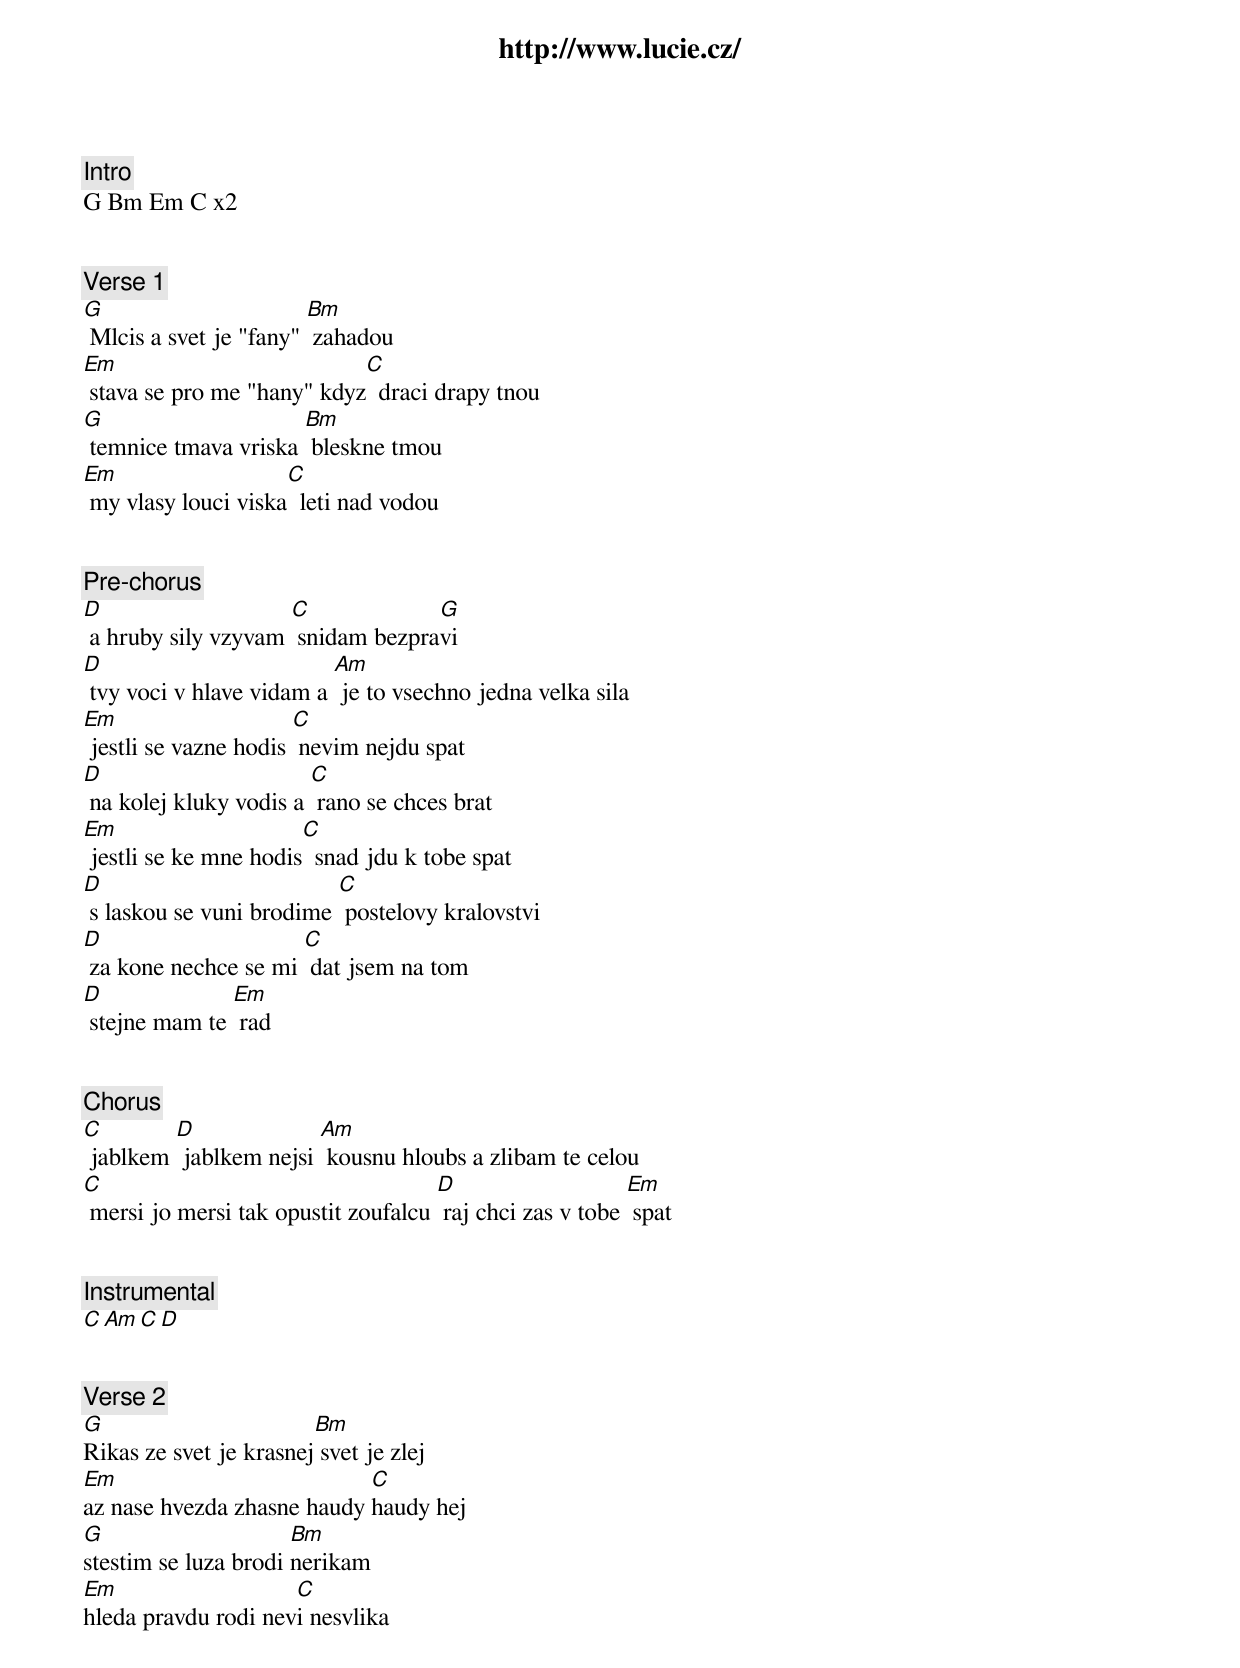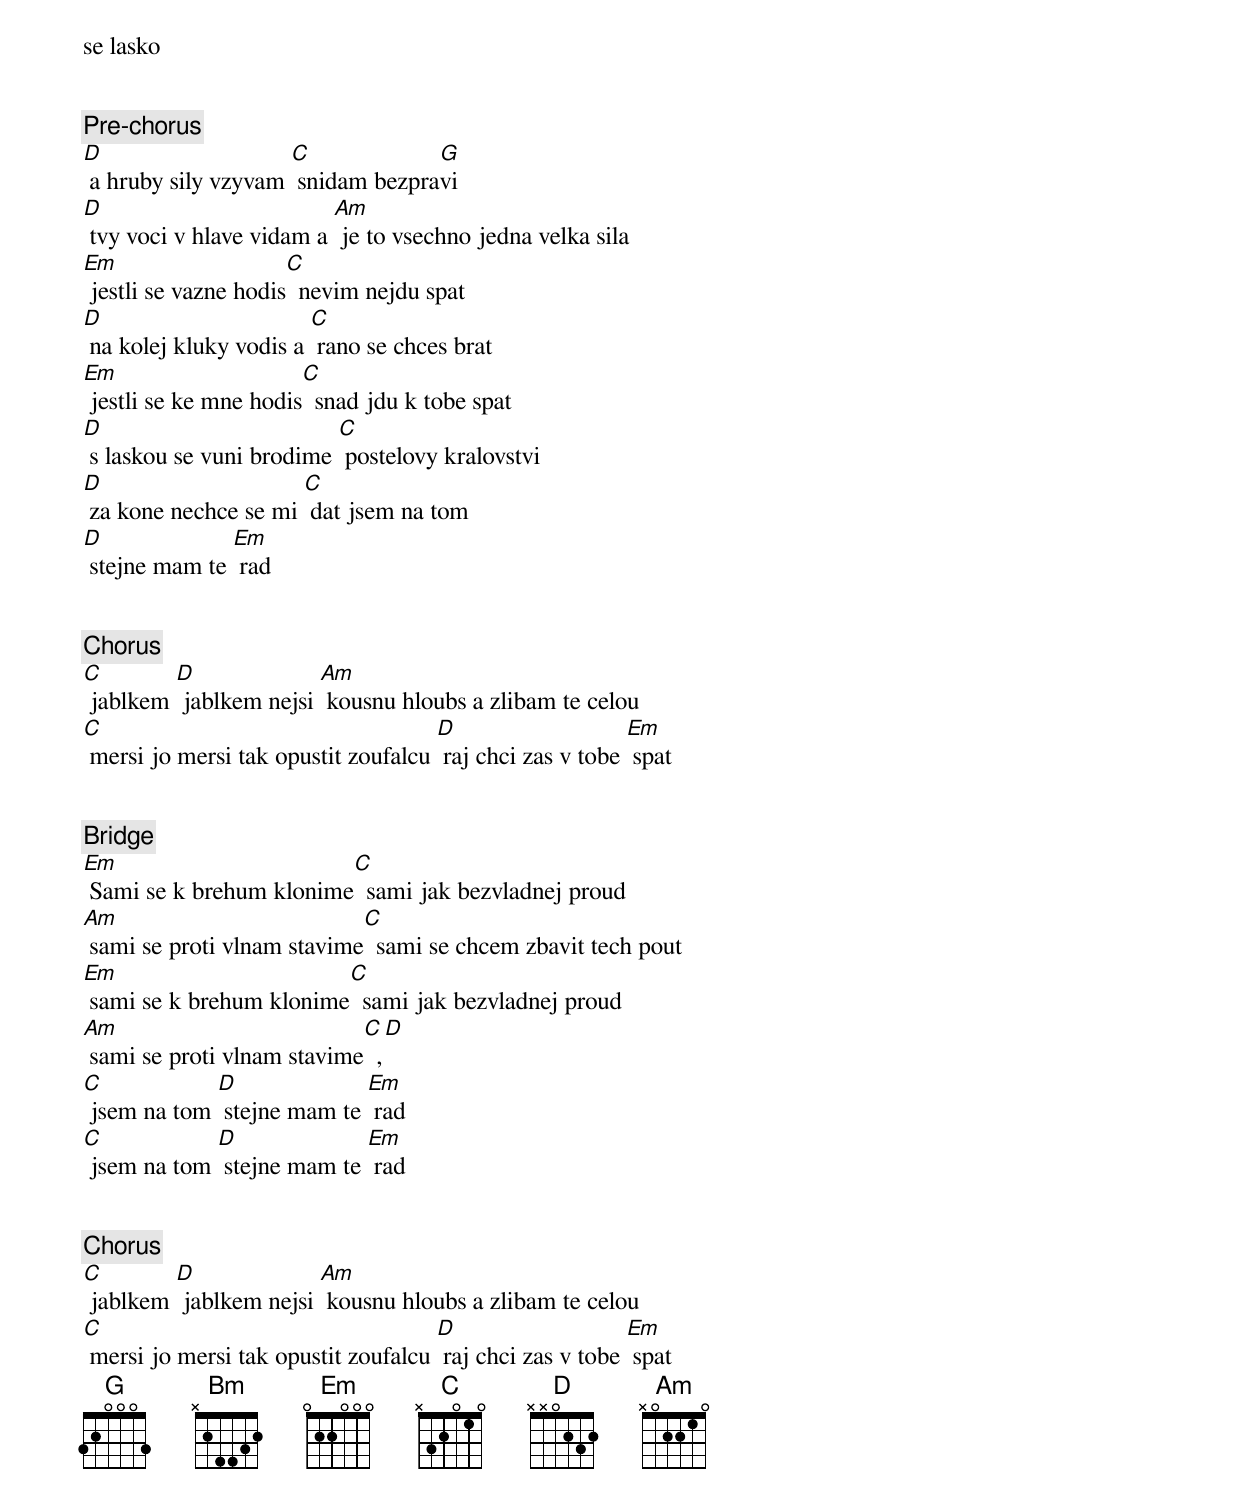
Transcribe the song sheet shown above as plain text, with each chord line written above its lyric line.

http://www.lucie.cz/

[Intro]
G Bm Em C x2


[Verse 1]
G                       Bm
 Mlcis a svet je "fany"  zahadou
Em                          C
 stava se pro me "hany" kdyz  draci drapy tnou
G                     Bm
 temnice tmava vriska  bleskne tmou
Em                   C
 my vlasy louci viska  leti nad vodou


[Pre-chorus]
D                    C             G
 a hruby sily vzyvam  snidam bezpravi
D                         Am
 tvy voci v hlave vidam a  je to vsechno jedna velka sila
Em                     C
 jestli se vazne hodis  nevim nejdu spat
D                       C
 na kolej kluky vodis a  rano se chces brat
Em                     C
 jestli se ke mne hodis  snad jdu k tobe spat
D                         C
 s laskou se vuni brodime  postelovy kralovstvi
D                     C
 za kone nechce se mi  dat jsem na tom
D              Em
 stejne mam te  rad


[Chorus]
C        D              Am
 jablkem  jablkem nejsi  kousnu hloubs a zlibam te celou
C                                    D                    Em
 mersi jo mersi tak opustit zoufalcu  raj chci zas v tobe  spat


[Instrumental]
C Am C D


[Verse 2]
G                       Bm
Rikas ze svet je krasnej svet je zlej
Em                          C
az nase hvezda zhasne haudy haudy hej
G                     Bm
stestim se luza brodi nerikam
Em                   C
hleda pravdu rodi nevi nesvlika
se lasko


[Pre-chorus]
D                    C             G
 a hruby sily vzyvam  snidam bezpravi
D                         Am
 tvy voci v hlave vidam a  je to vsechno jedna velka sila
Em                    C
 jestli se vazne hodis  nevim nejdu spat
D                       C
 na kolej kluky vodis a  rano se chces brat
Em                     C
 jestli se ke mne hodis  snad jdu k tobe spat
D                         C
 s laskou se vuni brodime  postelovy kralovstvi
D                     C
 za kone nechce se mi  dat jsem na tom
D              Em
 stejne mam te  rad


[Chorus]
C        D              Am
 jablkem  jablkem nejsi  kousnu hloubs a zlibam te celou
C                                    D                    Em
 mersi jo mersi tak opustit zoufalcu  raj chci zas v tobe  spat


[Bridge]
Em                       C
 Sami se k brehum klonime  sami jak bezvladnej proud
Am                          C
 sami se proti vlnam stavime  sami se chcem zbavit tech pout
Em                       C
 sami se k brehum klonime  sami jak bezvladnej proud
Am                          C  D
 sami se proti vlnam stavime  ,
C            D              Em
 jsem na tom  stejne mam te  rad
C            D              Em
 jsem na tom  stejne mam te  rad


[Chorus]
C        D              Am
 jablkem  jablkem nejsi  kousnu hloubs a zlibam te celou
C                                    D                    Em
 mersi jo mersi tak opustit zoufalcu  raj chci zas v tobe  spat
